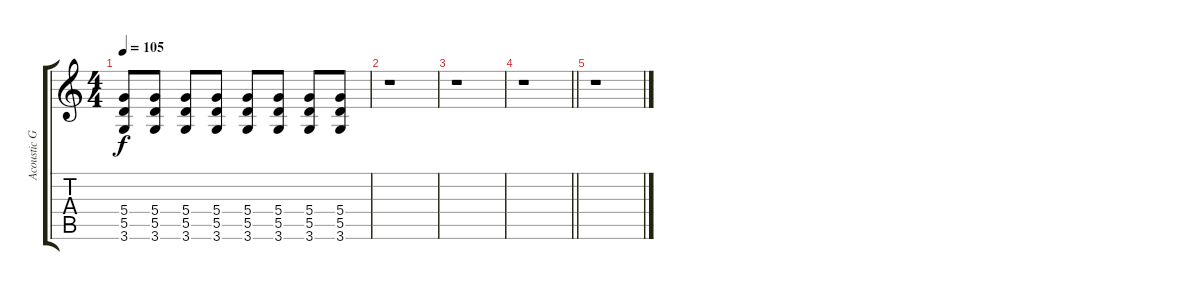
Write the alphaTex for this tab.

\track ("Acoustic Guitar 2" "Acoustic G") {instrument acousticguitarsteel}
\staff {score tabs}
\tuning (E4 B3 G3 D3 A2 E2) {hide}
\ts (4 4)
\tempo 105
\clef g2
\ks c
(5.4 5.5 3.6).8{dy f} (5.4 5.5 3.6).8 (5.4 5.5 3.6).8 (5.4 5.5 3.6).8 (5.4 5.5 3.6).8 (5.4 5.5 3.6).8 (5.4 5.5 3.6).8 (5.4 5.5 3.6).8 |
r.1 |
r.1 |
\barLineRight lightlight
r.1 |
r.1
